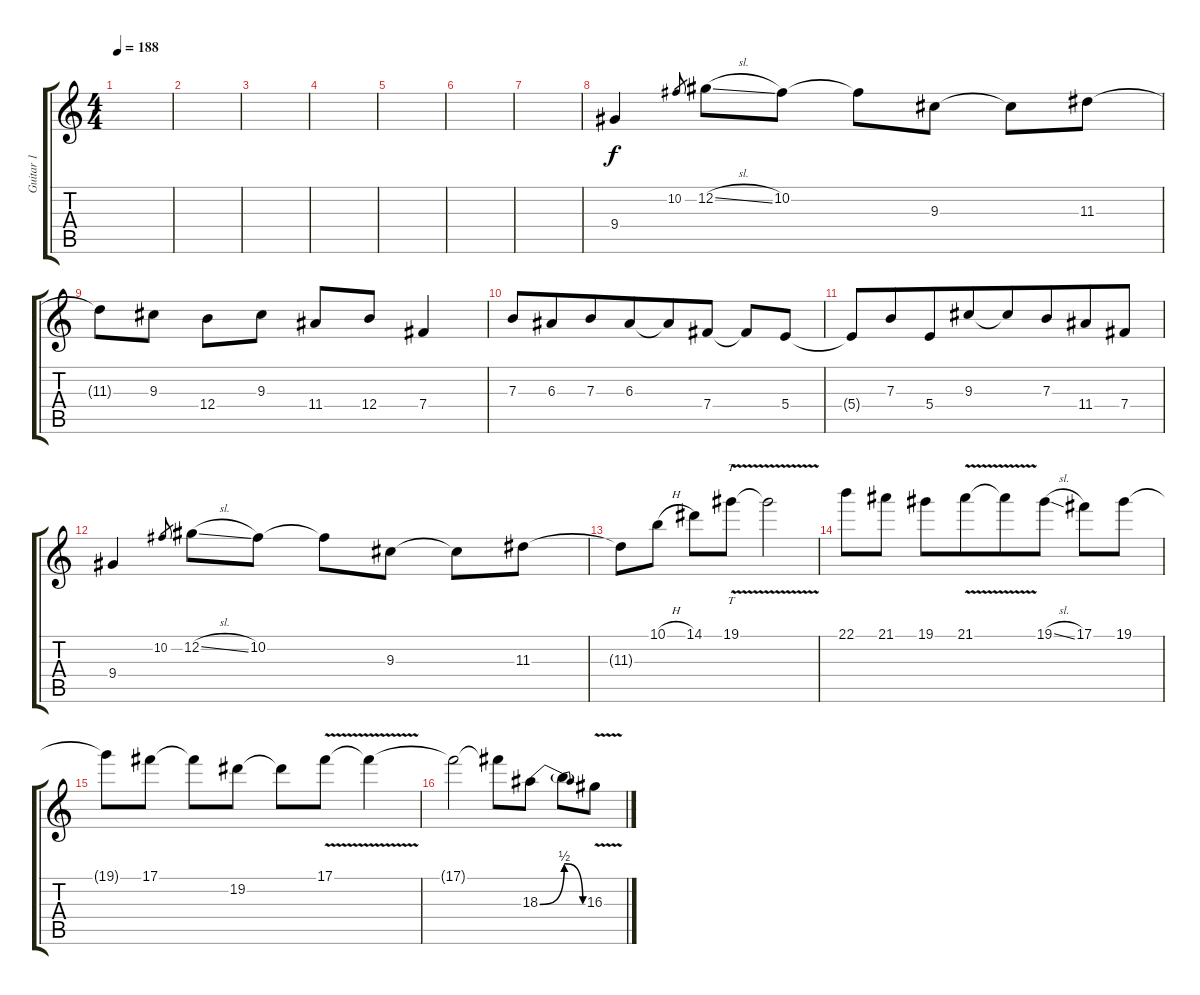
\track ("Guitar 1" "Guitar 1") {instrument distortionguitar}
\staff {score tabs}
\tuning (Db4 Ab3 E3 B2 Gb2 Db2) {hide}
\ts (4 4)
\tempo 188
\clef g2
\ks c
|
|
|
|
|
|
|
9.4.4 10.2.8{gr beam merge} 12.2{sl}.8{beam merge} 10.2.8 10.2{t}.8{beam merge} 9.3.8 9.3{t}.8 11.3.8 |
11.3{t}.8{beam merge} 9.3.8 12.4.8 9.3.8 11.4.8 12.4.8{beam merge} 7.4.4 |
7.3.8 6.3.8{beam merge} 7.3.8{beam merge} 6.3.8{beam merge} 6.3{t}.8{beam merge} 7.4.8 7.4{t}.8 5.4.8 |
5.4{t}.8 7.3.8{beam merge} 5.4.8{beam merge} 9.3.8{beam merge} 9.3{t}.8 7.3.8{beam merge} 11.4.8 7.4.8 |
9.4.4 10.2.8{gr beam merge} 12.2{sl}.8{beam merge} 10.2.8 10.2{t}.8{beam merge} 9.3.8 9.3{t}.8 11.3.8 |
11.3{t}.8 10.1{h}.8 14.1.8{beam merge} 19.1{v}.8{tt} 19.1{t}.2 |
22.1.8{beam merge} 21.1.8 19.1.8 21.1{v}.8{beam merge} 21.1{t}.8 19.1{sl}.8 17.1.8{beam merge} 19.1.8 |
19.1{t}.8 17.1.8 17.1{t}.8{beam merge} 19.2.8 19.2{t}.8 17.1{v}.8 17.1{t}.4 |
17.1{t}.2 17.1{t}.8 18.3{be (bend 0 0 60 2)}.8 18.3{be (release 0 2 60 0) t}.8 16.3{v}.8
